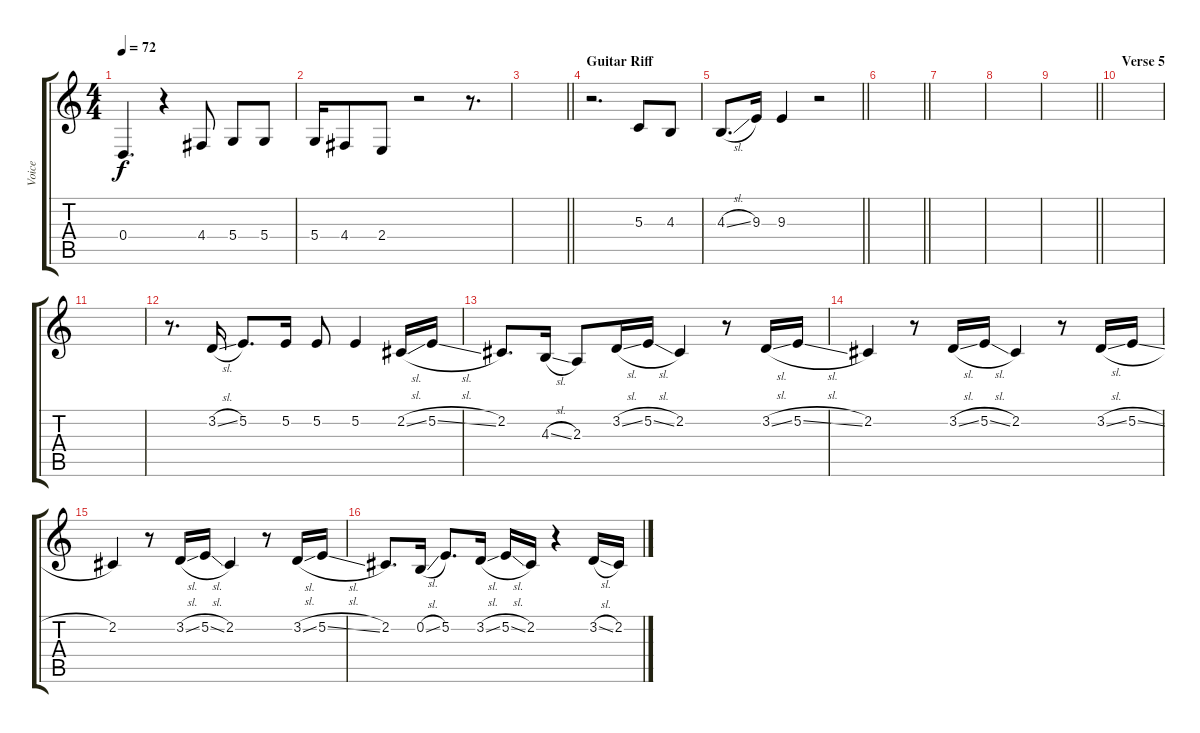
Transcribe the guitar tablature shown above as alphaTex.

\track ("Voice" "Voice") {instrument altosax}
\staff {score tabs}
\tuning (E4 B3 G3 D3 A2 E2) {hide}
\ts (4 4)
\tempo 72
\clef g2
\ks c
0.4.4{d dy f} r.4 4.4.8 5.4.8 5.4.8 |
5.4.16 4.4.8 2.4.8 r.2 r.8{d} |
\barLineRight lightlight
|
\section ("" "Guitar Riff")
r.2{d} 5.3.8 4.3.8 |
\barLineRight lightlight
4.3{sl}.8{d} 9.3.16 9.3.4 r.2 |
\barLineRight lightlight
|
|
|
\barLineRight lightlight
|
\section ("" "Verse 5")
|
|
r.8{d volume 10} 3.2{sl}.16 5.2.8{d} 5.2.16 5.2.8 5.2.4 2.2{sl}.16 5.2{sl}.16 |
2.2.8{d} 4.3{sl}.16 2.3.8 3.2{sl}.16 5.2{sl}.16 2.2.4 r.8 3.2{sl}.16{volume 9} 5.2{sl}.16 |
2.2.4 r.8 3.2{sl}.16{volume 8} 5.2{sl}.16 2.2.4 r.8 3.2{sl}.16{volume 7} 5.2{sl}.16 |
2.2.4 r.8 3.2{sl}.16{volume 6} 5.2{sl}.16 2.2.4 r.8 3.2{sl}.16{volume 5} 5.2{sl}.16 |
2.2.8{d volume 10} 0.2{sl}.16 5.2.8{d} 3.2{sl}.16 5.2{sl}.16 2.2.16 r.4 3.2{sl}.16 2.2{sl}.16
